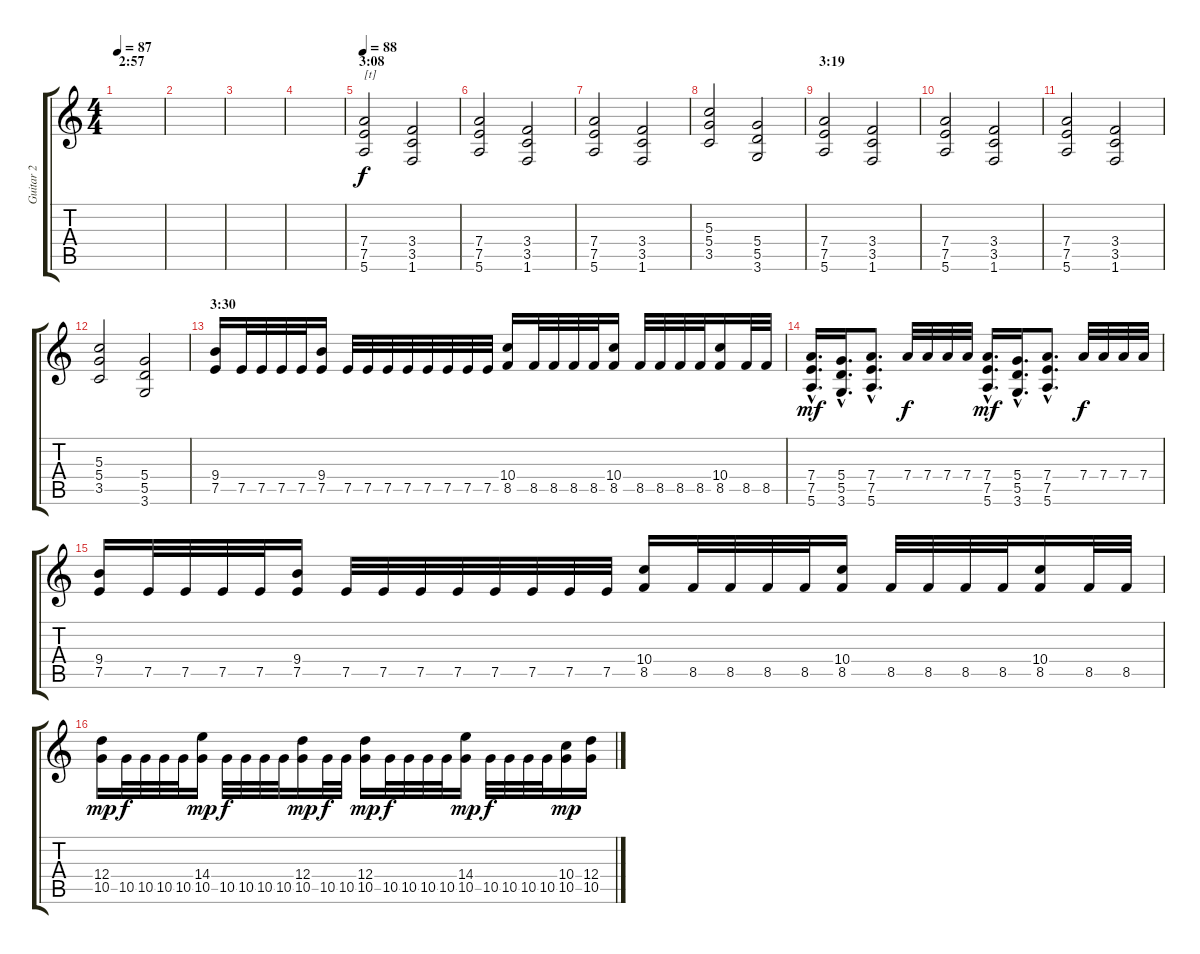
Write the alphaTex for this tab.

\track ("Guitar 2" "Guitar 2") {instrument distortionguitar}
\staff {score tabs}
\tuning (E4 B3 G3 D3 A2 E2) {hide}
\ts (4 4)
\section ("" "2:57")
\tempo 87
\clef g2
\ks c
|
|
|
|
\section ("" "3:08")
\tempo 88
(7.4 7.5 5.6).2{txt "[t]" balance 8} (3.4 3.5 1.6).2 |
(7.4 7.5 5.6).2 (3.4 3.5 1.6).2 |
(7.4 7.5 5.6).2 (3.4 3.5 1.6).2 |
(5.3 5.4 3.5).2 (5.4 5.5 3.6).2 |
\section ("" "3:19")
(7.4 7.5 5.6).2{balance 8} (3.4 3.5 1.6).2 |
(7.4 7.5 5.6).2 (3.4 3.5 1.6).2 |
(7.4 7.5 5.6).2 (3.4 3.5 1.6).2 |
(5.3 5.4 3.5).2 (5.4 5.5 3.6).2 |
\section ("" "3:30")
(9.4 7.5).16{balance 3} 7.5.32 7.5.32 7.5.32 7.5.32 (9.4 7.5).16 7.5.32 7.5.32 7.5.32 7.5.32 7.5.32 7.5.32 7.5.32 7.5.32 (10.4 8.5).16 8.5.32 8.5.32 8.5.32 8.5.32 (10.4 8.5).16 8.5.32 8.5.32 8.5.32 8.5.32 (10.4 8.5).16 8.5.32 8.5.32 |
(7.4{hac} 7.5{hac} 5.6{hac}).16{d dy mf} (5.4{hac} 5.5{hac} 3.6{hac}).16{d} (7.4{hac} 7.5{hac} 5.6{hac}).8{d} 7.4.32{dy f} 7.4.32 7.4.32 7.4.32 (7.4{hac} 7.5{hac} 5.6{hac}).16{d dy mf} (5.4{hac} 5.5{hac} 3.6{hac}).16{d} (7.4{hac} 7.5{hac} 5.6{hac}).8{d} 7.4.32{dy f} 7.4.32 7.4.32 7.4.32 |
(9.4 7.5).16 7.5.32 7.5.32 7.5.32 7.5.32 (9.4 7.5).16 7.5.32 7.5.32 7.5.32 7.5.32 7.5.32 7.5.32 7.5.32 7.5.32 (10.4 8.5).16 8.5.32 8.5.32 8.5.32 8.5.32 (10.4 8.5).16 8.5.32 8.5.32 8.5.32 8.5.32 (10.4 8.5).16 8.5.32 8.5.32 |
(12.4 10.5).16{dy mp} 10.5.32{dy f} 10.5.32 10.5.32 10.5.32 (14.4 10.5).16{dy mp} 10.5.32{dy f} 10.5.32 10.5.32 10.5.32 (12.4 10.5).16{dy mp} 10.5.32{dy f} 10.5.32 (12.4 10.5).16{dy mp} 10.5.32{dy f} 10.5.32 10.5.32 10.5.32 (14.4 10.5).16{dy mp} 10.5.32{dy f} 10.5.32 10.5.32 10.5.32 (10.4 10.5).16{dy mp} (12.4 10.5).16
